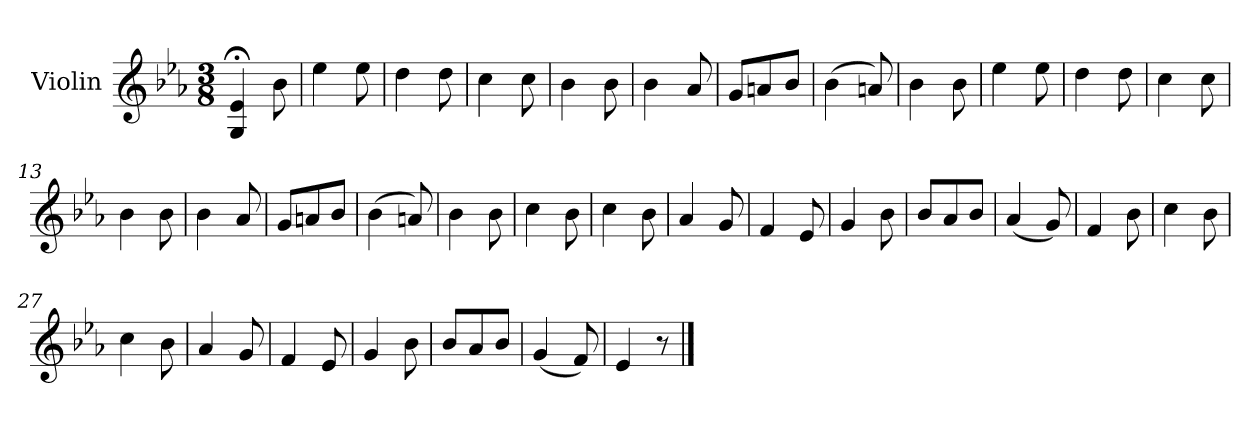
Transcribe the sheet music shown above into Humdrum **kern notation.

**kern
*part1
*staff1
*I"Violin
*I'Vln.
*clefG2
*k[b-e-a-]
*M3/8
=1
4G;</ 4e-;</
8b-\
=2
4ee-\
8ee-\
=3
4dd\
8dd\
=4
4cc\
8cc\
=5
4b-\
8b-\
=6
4b-\
8a-/
=7
8g/L
8an/
8b-/J
=8
(>4b-\
8an/)
=9
4b-\
8b-\
=10
4ee-\
8ee-\
=11
4dd\
8dd\
!!LO:LB:g=z
=12
4cc\
8cc\
=13
4b-\
8b-\
=14
4b-\
8a-/
=15
8g/L
8an/
8b-/J
=16
(>4b-\
8an/)
=17
4b-\
8b-\
=18
4cc\
8b-\
=19
4cc\
8b-\
=20
4a-/
8g/
=21
4f/
8e-/
=22
4g/
8b-\
!!LO:LB:g=z
=23
8b-/L
8a-/
8b-/J
=24
(<4a-/
8g/)
=25
4f/
8b-\
=26
4cc\
8b-\
=27
4cc\
8b-\
=28
4a-/
8g/
=29
4f/
8e-/
=30
4g/
8b-\
=31
8b-/L
8a-/
8b-/J
=32
(<4g/
8f/)
=33
4e-/
8r
==
*-
